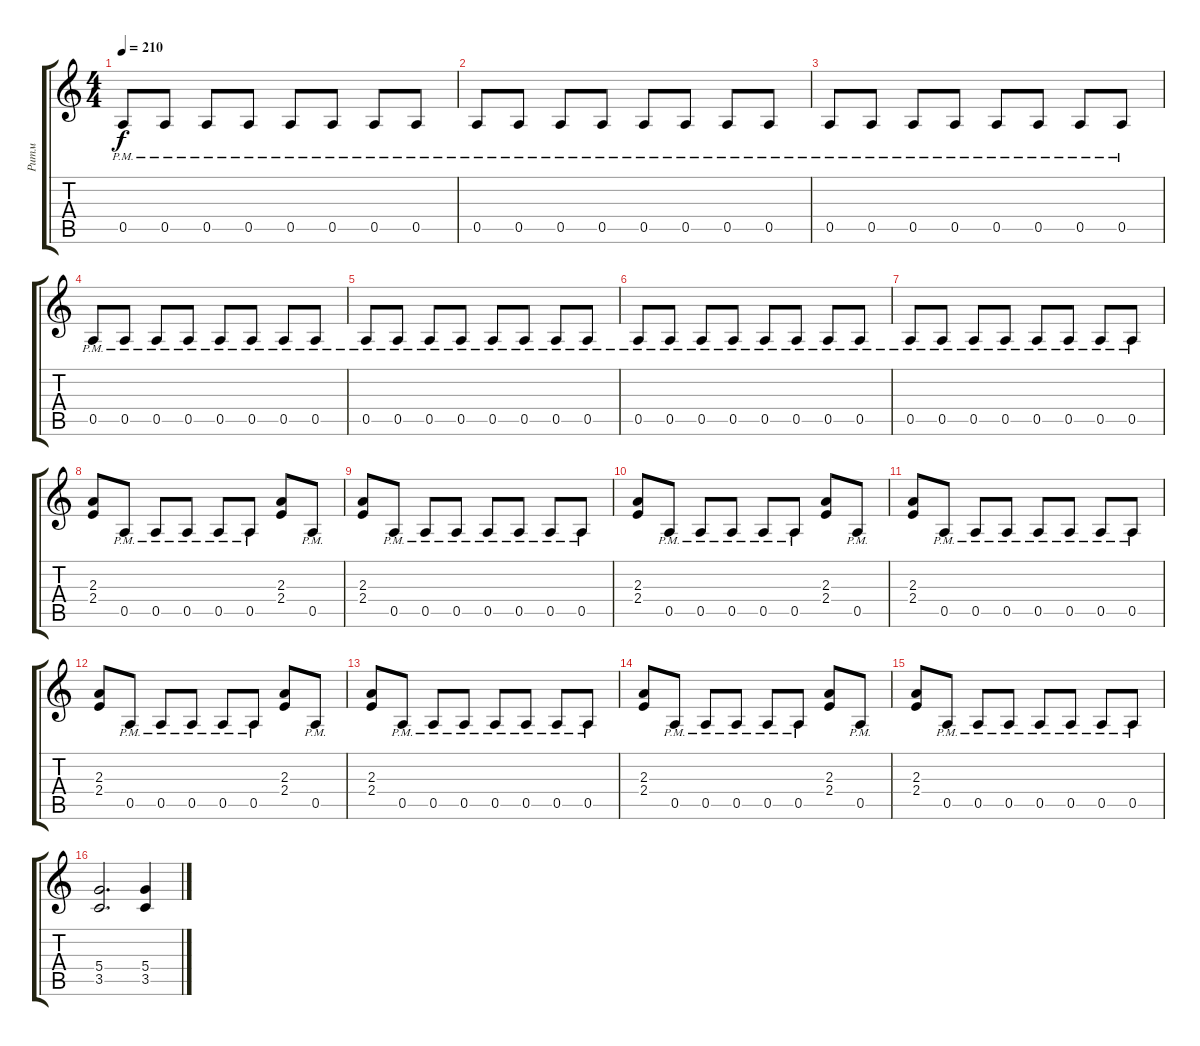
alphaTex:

\track ("Ритм" "Ритм") {instrument distortionguitar}
\staff {score tabs}
\tuning (E4 B3 G3 D3 A2 E2) {hide}
\ts (4 4)
\tempo 210
\clef g2
\ks c
0.5{pm}.8{dy f} 0.5{pm}.8 0.5{pm}.8 0.5{pm}.8 0.5{pm}.8 0.5{pm}.8 0.5{pm}.8 0.5{pm}.8 |
0.5{pm}.8 0.5{pm}.8 0.5{pm}.8 0.5{pm}.8 0.5{pm}.8 0.5{pm}.8 0.5{pm}.8 0.5{pm}.8 |
0.5{pm}.8 0.5{pm}.8 0.5{pm}.8 0.5{pm}.8 0.5{pm}.8 0.5{pm}.8 0.5{pm}.8 0.5{pm}.8 |
0.5{pm}.8 0.5{pm}.8 0.5{pm}.8 0.5{pm}.8 0.5{pm}.8 0.5{pm}.8 0.5{pm}.8 0.5{pm}.8 |
0.5{pm}.8 0.5{pm}.8 0.5{pm}.8 0.5{pm}.8 0.5{pm}.8 0.5{pm}.8 0.5{pm}.8 0.5{pm}.8 |
0.5{pm}.8 0.5{pm}.8 0.5{pm}.8 0.5{pm}.8 0.5{pm}.8 0.5{pm}.8 0.5{pm}.8 0.5{pm}.8 |
0.5{pm}.8 0.5{pm}.8 0.5{pm}.8 0.5{pm}.8 0.5{pm}.8 0.5{pm}.8 0.5{pm}.8 0.5{pm}.8 |
(2.3 2.4).8 0.5{pm}.8 0.5{pm}.8 0.5{pm}.8 0.5{pm}.8 0.5{pm}.8 (2.3 2.4).8 0.5{pm}.8 |
(2.3 2.4).8 0.5{pm}.8 0.5{pm}.8 0.5{pm}.8 0.5{pm}.8 0.5{pm}.8 0.5{pm}.8 0.5{pm}.8 |
(2.3 2.4).8 0.5{pm}.8 0.5{pm}.8 0.5{pm}.8 0.5{pm}.8 0.5{pm}.8 (2.3 2.4).8 0.5{pm}.8 |
(2.3 2.4).8 0.5{pm}.8 0.5{pm}.8 0.5{pm}.8 0.5{pm}.8 0.5{pm}.8 0.5{pm}.8 0.5{pm}.8 |
(2.3 2.4).8 0.5{pm}.8 0.5{pm}.8 0.5{pm}.8 0.5{pm}.8 0.5{pm}.8 (2.3 2.4).8 0.5{pm}.8 |
(2.3 2.4).8 0.5{pm}.8 0.5{pm}.8 0.5{pm}.8 0.5{pm}.8 0.5{pm}.8 0.5{pm}.8 0.5{pm}.8 |
(2.3 2.4).8 0.5{pm}.8 0.5{pm}.8 0.5{pm}.8 0.5{pm}.8 0.5{pm}.8 (2.3 2.4).8 0.5{pm}.8 |
(2.3 2.4).8 0.5{pm}.8 0.5{pm}.8 0.5{pm}.8 0.5{pm}.8 0.5{pm}.8 0.5{pm}.8 0.5{pm}.8 |
(5.4 3.5).2{d} (5.4 3.5).4
